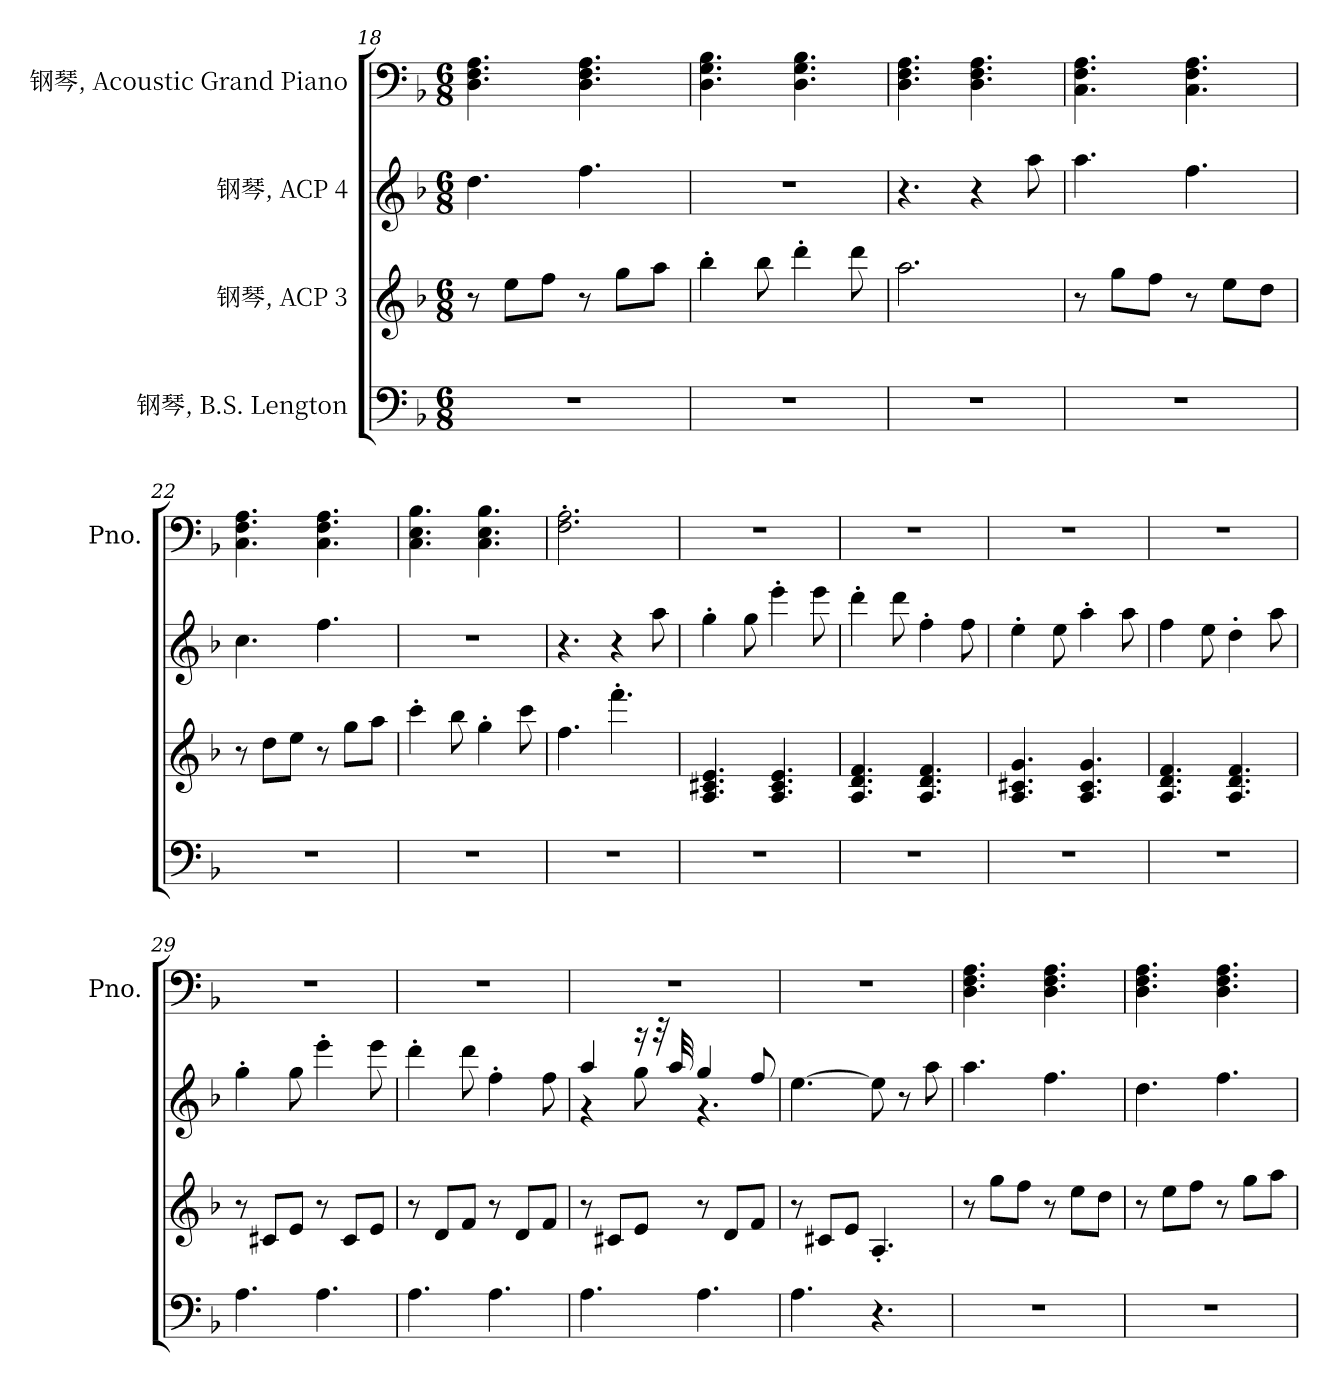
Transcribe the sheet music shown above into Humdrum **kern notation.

**kern	**kern	**kern	**kern
*part4	*part3	*part2	*part1
*staff4	*staff3	*staff2	*staff1
*I"钢琴, B.S. Lengton	*I"钢琴, ACP 3	*I"钢琴, ACP 4	*I"钢琴, Acoustic Grand Piano
*	*	*	*I'Pno.
*clefF4	*clefG2	*clefG2	*clefF4
*k[b-]	*k[b-]	*k[b-]	*k[b-]
*M6/8	*M6/8	*M6/8	*M6/8
=18	=18	=18	=18
2.r	8r	4.dd\	4.D\ 4.F\ 4.A\
.	8ee\L	.	.
.	8ff\J	.	.
.	8r	4.ff\	4.D\ 4.F\ 4.A\
.	8gg\L	.	.
.	8aa\J	.	.
=19	=19	=19	=19
2.r	4bb-'\	2.r	4.D\ 4.G\ 4.B-\
.	8bb-\	.	.
.	4ddd'\	.	4.D\ 4.G\ 4.B-\
.	8ddd\	.	.
=20	=20	=20	=20
2.r	2.aa\	4.r	4.D\ 4.F\ 4.A\
.	.	4r	4.D\ 4.F\ 4.A\
.	.	8aa\	.
!!LO:PB:g=z
=21	=21	=21	=21
2.r	8r	4.aa\	4.C\ 4.F\ 4.A\
.	8gg\L	.	.
.	8ff\J	.	.
.	8r	4.ff\	4.C\ 4.F\ 4.A\
.	8ee\L	.	.
.	8dd\J	.	.
=22	=22	=22	=22
2.r	8r	4.cc\	4.C\ 4.F\ 4.A\
.	8dd\L	.	.
.	8ee\J	.	.
.	8r	4.ff\	4.C\ 4.F\ 4.A\
.	8gg\L	.	.
.	8aa\J	.	.
=23	=23	=23	=23
2.r	4ccc'\	2.r	4.C\ 4.E\ 4.B-\
.	8bb-\	.	.
.	4gg'\	.	4.C\ 4.E\ 4.B-\
.	8ccc\	.	.
=24	=24	=24	=24
2.r	4.ff\	4.r	2.F\' 2.A\'
.	4.fff'\	4r	.
.	.	8aa\	.
=25	=25	=25	=25
2.r	4.A/ 4.c#X/ 4.e/	4gg'\	2.r
.	.	8gg\	.
.	4.A/ 4.c#/ 4.e/	4eee'\	.
.	.	8eee\	.
=26	=26	=26	=26
2.r	4.A/ 4.d/ 4.f/	4ddd'\	2.r
.	.	8ddd\	.
.	4.A/ 4.d/ 4.f/	4ff'\	.
.	.	8ff\	.
=27	=27	=27	=27
2.r	4.A/ 4.c#X/ 4.g/	4ee'\	2.r
.	.	8ee\	.
.	4.A/ 4.c#/ 4.g/	4aa'\	.
.	.	8aa\	.
=28	=28	=28	=28
2.r	4.A/ 4.d/ 4.f/	4ff\	2.r
.	.	8ee\	.
.	4.A/ 4.d/ 4.f/	4dd'\	.
.	.	8aa\	.
!!LO:LB:g=z
=29	=29	=29	=29
4.A\	8r	4gg'\	2.r
.	8c#X/L	.	.
.	8e/J	8gg\	.
4.A\	8r	4eee'\	.
.	8c#/L	.	.
.	8e/J	8eee\	.
=30	=30	=30	=30
4.A\	8r	4ddd'\	2.r
.	8d/L	.	.
.	8f/J	8ddd\	.
4.A\	8r	4ff'\	.
.	8d/L	.	.
.	8f/J	8ff\	.
=31	=31	=31	=31
*	*	*^	*
4.A\	8r	4aa/	4r	2.r
.	8c#X/L	.	.	.
.	8e/J	16r	8gg\	.
.	.	32r	.	.
.	.	32aa/	.	.
4.A\	8r	4gg/	4.r	.
.	8d/L	.	.	.
.	8f/J	8ff/	.	.
*	*	*v	*v	*
=32	=32	=32	=32
4.A\	8r	[4.ee\	2.r
.	8c#X/L	.	.
.	8e/J	.	.
4.r	4.A'/	8ee\]	.
.	.	8r	.
.	.	8aa\	.
=33	=33	=33	=33
2.r	8r	4.aa\	4.D\ 4.F\ 4.A\
.	8gg\L	.	.
.	8ff\J	.	.
.	8r	4.ff\	4.D\ 4.F\ 4.A\
.	8ee\L	.	.
.	8dd\J	.	.
=34	=34	=34	=34
2.r	8r	4.dd\	4.D\ 4.F\ 4.A\
.	8ee\L	.	.
.	8ff\J	.	.
.	8r	4.ff\	4.D\ 4.F\ 4.A\
.	8gg\L	.	.
.	8aa\J	.	.
=	=	=	=
*-	*-	*-	*-
